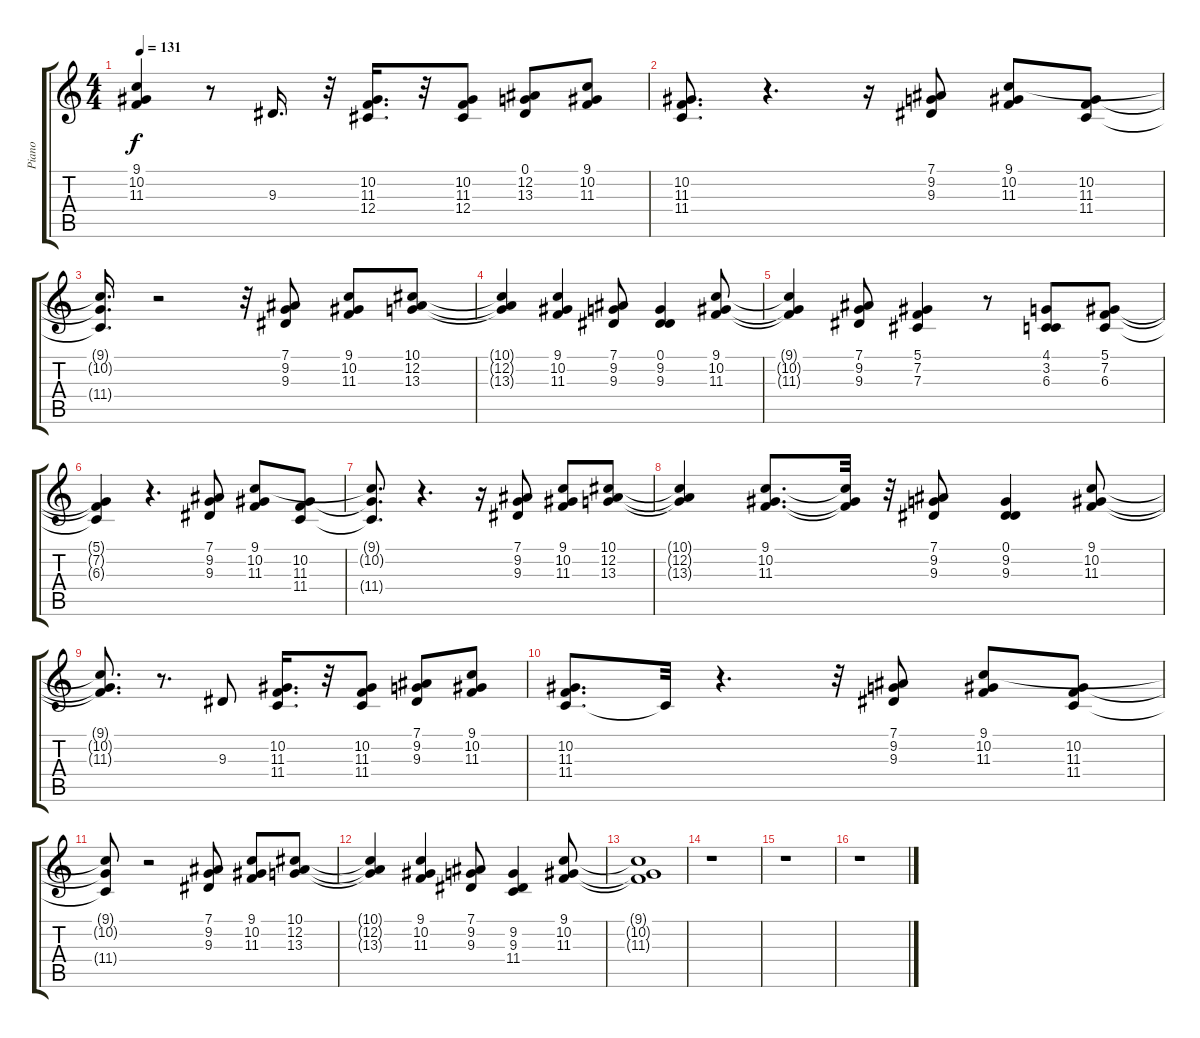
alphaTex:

\track ("Piano" "Piano") {instrument choiraahs}
\staff {score tabs}
\tuning (Eb4 Bb3 Gb3 Db3 Ab2 Eb2) {hide}
\ts (4 4)
\tempo 131
\clef g2
\ks c
(9.1{t} 10.2{t} 11.3{t}).4{dy f} r.8 9.3.16{d} r.32 (10.2 11.3 12.4).16{d} r.32 (10.2 11.3 12.4).8 (0.1 12.2 13.3).8 (9.1 10.2 11.3).8 |
(10.2 11.3 11.4).8{d} r.4{d} r.16 (7.1 9.2 9.3).8 (9.1 10.2 11.3).8 (10.2 11.3 11.4).8 |
(9.1{t} 10.2{t} 11.4{t}).16{d} r.2 r.32 (7.1 9.2 9.3).8 (9.1 10.2 11.3).8 (10.1 12.2 13.3).8 |
(10.1{t} 12.2{t} 13.3{t}).4 (9.1 10.2 11.3).4 (7.1 9.2 9.3).8 (0.1 9.2 9.3).4 (9.1 10.2 11.3).8 |
(9.1{t} 10.2{t} 11.3{t}).4 (7.1 9.2 9.3).8 (5.1 7.2 7.3).4 r.8 (4.1 3.2 6.3).8 (5.1 7.2 6.3).8 |
(5.1{t} 7.2{t} 6.3{t}).4 r.4{d} (7.1 9.2 9.3).8 (9.1 10.2 11.3).8 (10.2 11.3 11.4).8 |
(9.1{t} 10.2{t} 11.4{t}).8{d} r.4{d} r.16 (7.1 9.2 9.3).8 (9.1 10.2 11.3).8 (10.1 12.2 13.3).8 |
(10.1{t} 12.2{t} 13.3{t}).4 (9.1 10.2 11.3).8{d} (9.1{t} 10.2{t} 11.3{t}).32 r.32 (7.1 9.2 9.3).8 (0.1 9.2 9.3).4 (9.1 10.2 11.3).8 |
(9.1{t} 10.2{t} 11.3{t}).8{d} r.8{d} 9.3.8 (10.2 11.3 11.4).16{d} r.32 (10.2 11.3 11.4).8 (7.1 9.2 9.3).8 (9.1 10.2 11.3).8 |
(10.2 11.3 11.4).8{d} 11.4{t}.32 r.4{d} r.32 (7.1 9.2 9.3).8 (9.1 10.2 11.3).8 (10.2 11.3 11.4).8 |
(9.1{t} 10.2{t} 11.4{t}).8 r.2 (7.1 9.2 9.3).8 (9.1 10.2 11.3).8 (10.1 12.2 13.3).8 |
(10.1{t} 12.2{t} 13.3{t}).4 (9.1 10.2 11.3).4 (7.1 9.2 9.3).8 (9.2 9.3 11.4).4 (9.1 10.2 11.3).8 |
(9.1{t} 10.2{t} 11.3{t}).1 |
r.1 |
r.1 |
r.1
